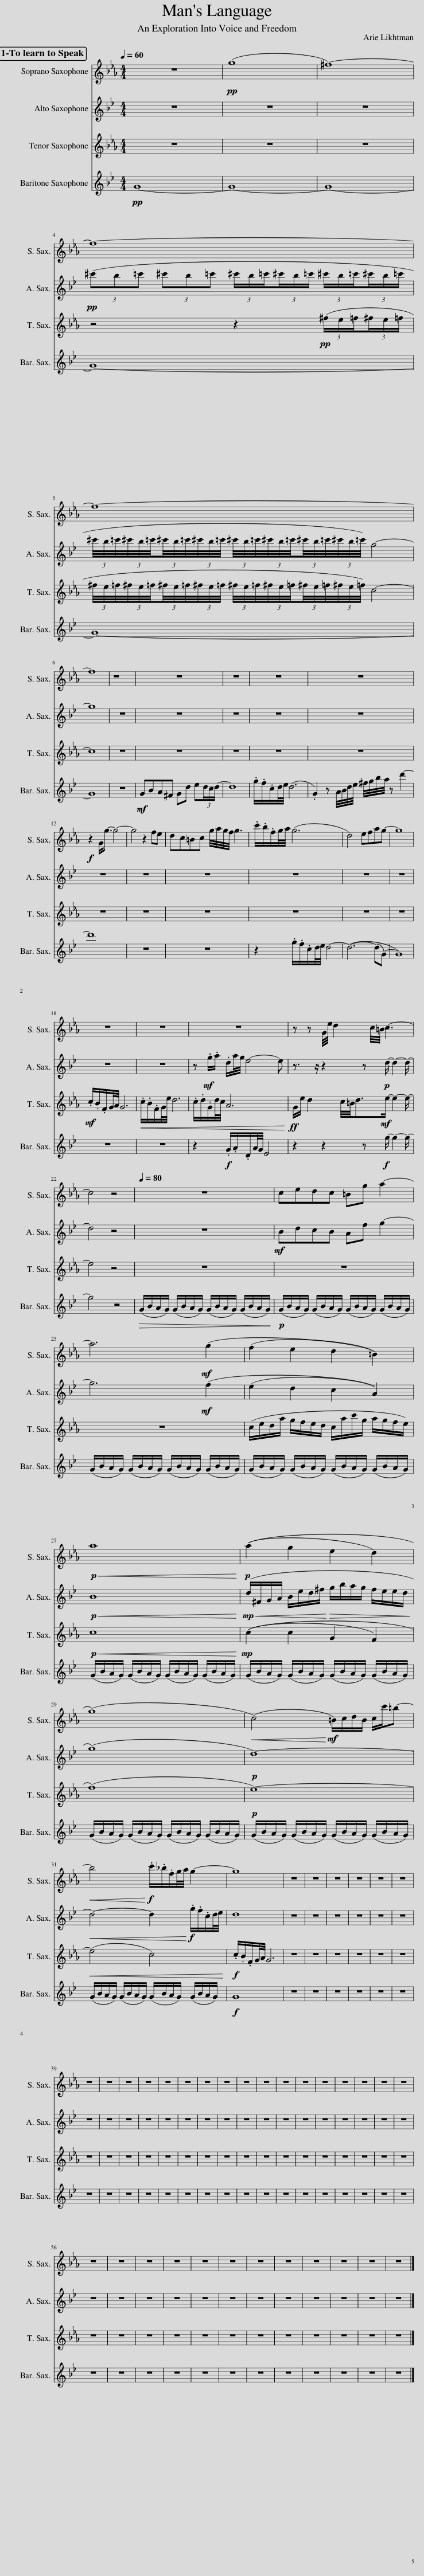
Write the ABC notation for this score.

X:1
%%score 1 2 3 4
L:1/8
Q:1/4=60
M:4/4
I:linebreak $
K:none
V:1 treble transpose=-2
V:2 treble transpose=-9
V:3 treble transpose=-14
V:4 treble transpose=-21
V:1
[K:Eb] z8 |!pp! (g8 | ^f8-) |$ f8- |$ f8- |$ %5
 f8 | z8 | z8 | z8 | z8 | %10
 z8 |$!f! z2 G<g- g4- | g4 z2 fe | dc=Bc g/4a/4g/4f/4 g3 | .c'/.b/.f/g/4a/4 (g6 | %15
 d4) efag- | g8 |$ z8 | z8 | z8 | %20
 z z G/4e/4 d2 c/4=B/4 c3- |$ c4 z4 |[Q:1/4=80] z8 | cedc =Bg a2- |$ a6!mf! (g2 | %25
 (f2 e2 d2 =B2)) |$!p!!<(! a8!<)! |!p! ((a2 g2 e2 d2) |$ (g8) |!<(! (c4)!<)!!mf! =B/)c/d/B/ c/c'/=b- |$ %30
!<(! b4!<)!!f! .c'/._b/.f/g/4a/4 g2- | g8 | z8 | z8 | z8 | %35
 z8 | z8 | z8 |$ z8 | z8 | %40
 z8 | z8 | z8 | z8 | z8 | %45
 z8 | z8 | z8 | z8 | z8 | %50
 z8 | z8 | z8 | z8 | z8 |$ %55
 z8 | z8 | z8 | z8 | z8 | %60
 z8 | z8 | z8 | z8 | z8 | %65
 z8 | z8 |] %67
V:2
[K:Bb] z8 | z8 | z8 |$!pp! (3(^c'b=c' (3^c'b=c' (3^c'/b/=c'/(3^c'/b/=c'/ (3^c'/b/=c'/(3^c'/b/=c'/ |$ (3^c'/4b/4=c'/4(3^c'/4b/4=c'/4(3^c'/4b/4=c'/4(3^c'/4b/4=c'/4 (3^c'/4b/4=c'/4(3^c'/4b/4=c'/4(3^c'/4b/4=c'/4(3^c'/4b/4=c'/4) g4- |$ %5
 g8 | z8 | z8 | z8 | z8 | %10
 z8 |$ z8 | z8 | z8 | z8 | %15
 z8 | z8 |$ z8 | z8 | z!mf! .g/.a/ .d/a/4g/4 e4- e | %20
 z3/2 z/ z2 z!p! d/- d2- d/- |$ d4 z4 | z8 |!mf! BdcB Af g2- |$ g6!mf! (f2 | %25
 (e2 d2 c2 A2)) |$!p!!<(! B8!<)! |!mp!!<(! (d/^F/G/A/ B/e/d/^f/!<)!!>(! g/b/a/g/ f/e/e/d/!>)! |$ (g8) |!p! d8-) |$ %30
!<(! d4- d2!<)!!f! .g/.f/.c/d/4e/4 | d8 | z8 | z8 | z8 | %35
 z8 | z8 | z8 |$ z8 | z8 | %40
 z8 | z8 | z8 | z8 | z8 | %45
 z8 | z8 | z8 | z8 | z8 | %50
 z8 | z8 | z8 | z8 | z8 |$ %55
 z8 | z8 | z8 | z8 | z8 | %60
 z8 | z8 | z8 | z8 | z8 | %65
 z8 | z8 |] %67
V:3
[K:Eb] z8 | z8 | z8 |$ z4 z2!pp! (3(^f/e/=f/(3^f/e/=f/ |$ (3^f/4e/4=f/4(3^f/4e/4=f/4(3^f/4e/4=f/4(3^f/4e/4=f/4 (3^f/4e/4=f/4(3^f/4e/4=f/4(3^f/4e/4=f/4(3^f/4e/4=f/4) c4- |$ %5
 c8 | z8 | z8 | z8 | z8 | %10
 z8 |$ z8 | z8 | z8 | z8 | %15
 z8 | z8 |$!mf! .c/.B/.F/G/4A/4 G6 |!<(! .c/.B/.F/G/4e/4 d6 | .c/.d/.G/d/4c/4 A6!<)! | %20
!ff! G/e/ d2 c/4=B/4d>!mf!e- e2- e/- |$ e4 z4 | z8 | z8 |$ z8 | %25
 (c/e/d/a/ g/f/e/d/ c/a/c'/g/ a/g/f/e/) |$!p!!<(! c8!<)! |!mp! ((c2 c2 G2 F2) |$ (f8) |!p! e8-) |$ %30
!<(! (e4 c4)!<)! |!f! .c/.B/.F/G/4A/4 G6 | z8 | z8 | z8 | %35
 z8 | z8 | z8 |$ z8 | z8 | %40
 z8 | z8 | z8 | z8 | z8 | %45
 z8 | z8 | z8 | z8 | z8 | %50
 z8 | z8 | z8 | z8 | z8 |$ %55
 z8 | z8 | z8 | z8 | z8 | %60
 z8 | z8 | z8 | z8 | z8 | %65
 z8 | z8 |] %67
V:4
[K:Bb]!pp! G8- | G8- | G8- |$ G8- |$ G8- |$ %5
 G8 | z8 |!mf! GBA^F Gd e(3d/c/d/- | d8 | .g/.f/.c/d/4e/4 (d6 | %10
 .G2) z A/4B/4d/4e/4 ^f/4g/4b/4a/4 z d'2- |$ d'8 | z8 | z8 | z2 .g/.f/.c/d/4e/4 d4- | %15
 (d6- (dG-) | G8) |$ z8 | z8 | z2!f! .G/.A/.D/A/4G/4 E4 | %20
 z2 z2 z!f! g/- g2- g/- |$ g4 z4 |!>(! (G/B/A/G/) (G/B/A/G/) (G/B/A/G/) (G/B/A/G/)!>)! |!p! (G/B/A/G/) (G/B/A/G/) (G/B/A/G/) (G/B/A/G/) |$ (G/B/A/G/) (G/B/A/G/) (G/B/A/G/) (G/B/A/G/) | %25
 (G/B/A/G/) (G/B/A/G/) (G/B/A/G/) (G/B/A/G/) |$ (G/B/A/G/) (G/B/A/G/) (G/B/A/G/) (G/B/A/G/) | (G/B/A/G/) (G/B/A/G/) (G/B/A/G/) (G/B/A/G/) |$ (G/B/A/G/) (G/B/A/G/) (G/B/A/G/) (G/B/A/G/) | (G/B/A/G/) (G/B/A/G/) (G/B/A/G/) (G/B/A/G/) |$ %30
 (G/B/A/G/) (G/B/A/G/) (G/B/A/G/) (G/B/A/G/) |!f! G8 | z8 | z8 | z8 | %35
 z8 | z8 | z8 |$ z8 | z8 | %40
 z8 | z8 | z8 | z8 | z8 | %45
 z8 | z8 | z8 | z8 | z8 | %50
 z8 | z8 | z8 | z8 | z8 |$ %55
 z8 | z8 | z8 | z8 | z8 | %60
 z8 | z8 | z8 | z8 | z8 | %65
 z8 | z8 |] %67
